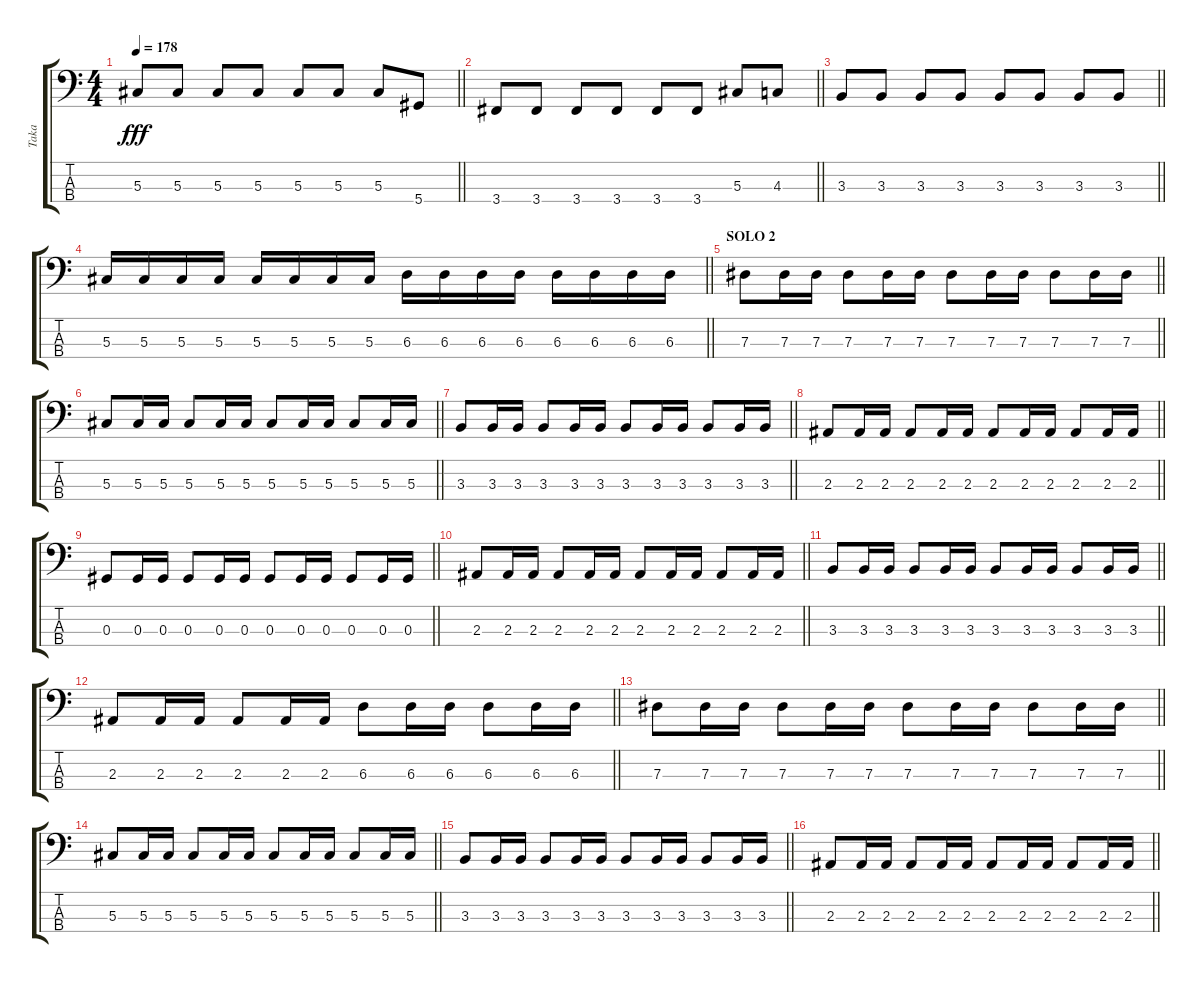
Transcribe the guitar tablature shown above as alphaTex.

\track ("Taka" "Taka") {instrument electricbassfinger}
\staff {score tabs}
\tuning (Gb2 Db2 Ab1 Eb1) {hide}
\ts (4 4)
\tempo 178
\clef f4
\barLineRight lightlight
\ks c
5.3.8{dy fff} 5.3.8 5.3.8 5.3.8 5.3.8 5.3.8 5.3.8 5.4.8 |
\barLineRight lightlight
3.4.8 3.4.8 3.4.8 3.4.8 3.4.8 3.4.8 5.3.8 4.3.8 |
\barLineRight lightlight
3.3.8 3.3.8 3.3.8 3.3.8 3.3.8 3.3.8 3.3.8 3.3.8 |
\barLineRight lightlight
5.3.16 5.3.16 5.3.16 5.3.16 5.3.16 5.3.16 5.3.16 5.3.16 6.3.16 6.3.16 6.3.16 6.3.16 6.3.16 6.3.16 6.3.16 6.3.16 |
\section ("" "SOLO 2")
\barLineRight lightlight
7.3.8 7.3.16 7.3.16 7.3.8 7.3.16 7.3.16 7.3.8 7.3.16 7.3.16 7.3.8 7.3.16 7.3.16 |
\barLineRight lightlight
5.3.8 5.3.16 5.3.16 5.3.8 5.3.16 5.3.16 5.3.8 5.3.16 5.3.16 5.3.8 5.3.16 5.3.16 |
\barLineRight lightlight
3.3.8 3.3.16 3.3.16 3.3.8 3.3.16 3.3.16 3.3.8 3.3.16 3.3.16 3.3.8 3.3.16 3.3.16 |
\barLineRight lightlight
2.3.8 2.3.16 2.3.16 2.3.8 2.3.16 2.3.16 2.3.8 2.3.16 2.3.16 2.3.8 2.3.16 2.3.16 |
\barLineRight lightlight
0.3.8 0.3.16 0.3.16 0.3.8 0.3.16 0.3.16 0.3.8 0.3.16 0.3.16 0.3.8 0.3.16 0.3.16 |
\barLineRight lightlight
2.3.8 2.3.16 2.3.16 2.3.8 2.3.16 2.3.16 2.3.8 2.3.16 2.3.16 2.3.8 2.3.16 2.3.16 |
\barLineRight lightlight
3.3.8 3.3.16 3.3.16 3.3.8 3.3.16 3.3.16 3.3.8 3.3.16 3.3.16 3.3.8 3.3.16 3.3.16 |
\barLineRight lightlight
2.3.8 2.3.16 2.3.16 2.3.8 2.3.16 2.3.16 6.3.8 6.3.16 6.3.16 6.3.8 6.3.16 6.3.16 |
\barLineRight lightlight
7.3.8 7.3.16 7.3.16 7.3.8 7.3.16 7.3.16 7.3.8 7.3.16 7.3.16 7.3.8 7.3.16 7.3.16 |
\barLineRight lightlight
5.3.8 5.3.16 5.3.16 5.3.8 5.3.16 5.3.16 5.3.8 5.3.16 5.3.16 5.3.8 5.3.16 5.3.16 |
\barLineRight lightlight
3.3.8 3.3.16 3.3.16 3.3.8 3.3.16 3.3.16 3.3.8 3.3.16 3.3.16 3.3.8 3.3.16 3.3.16 |
\barLineRight lightlight
2.3.8 2.3.16 2.3.16 2.3.8 2.3.16 2.3.16 2.3.8 2.3.16 2.3.16 2.3.8 2.3.16 2.3.16
